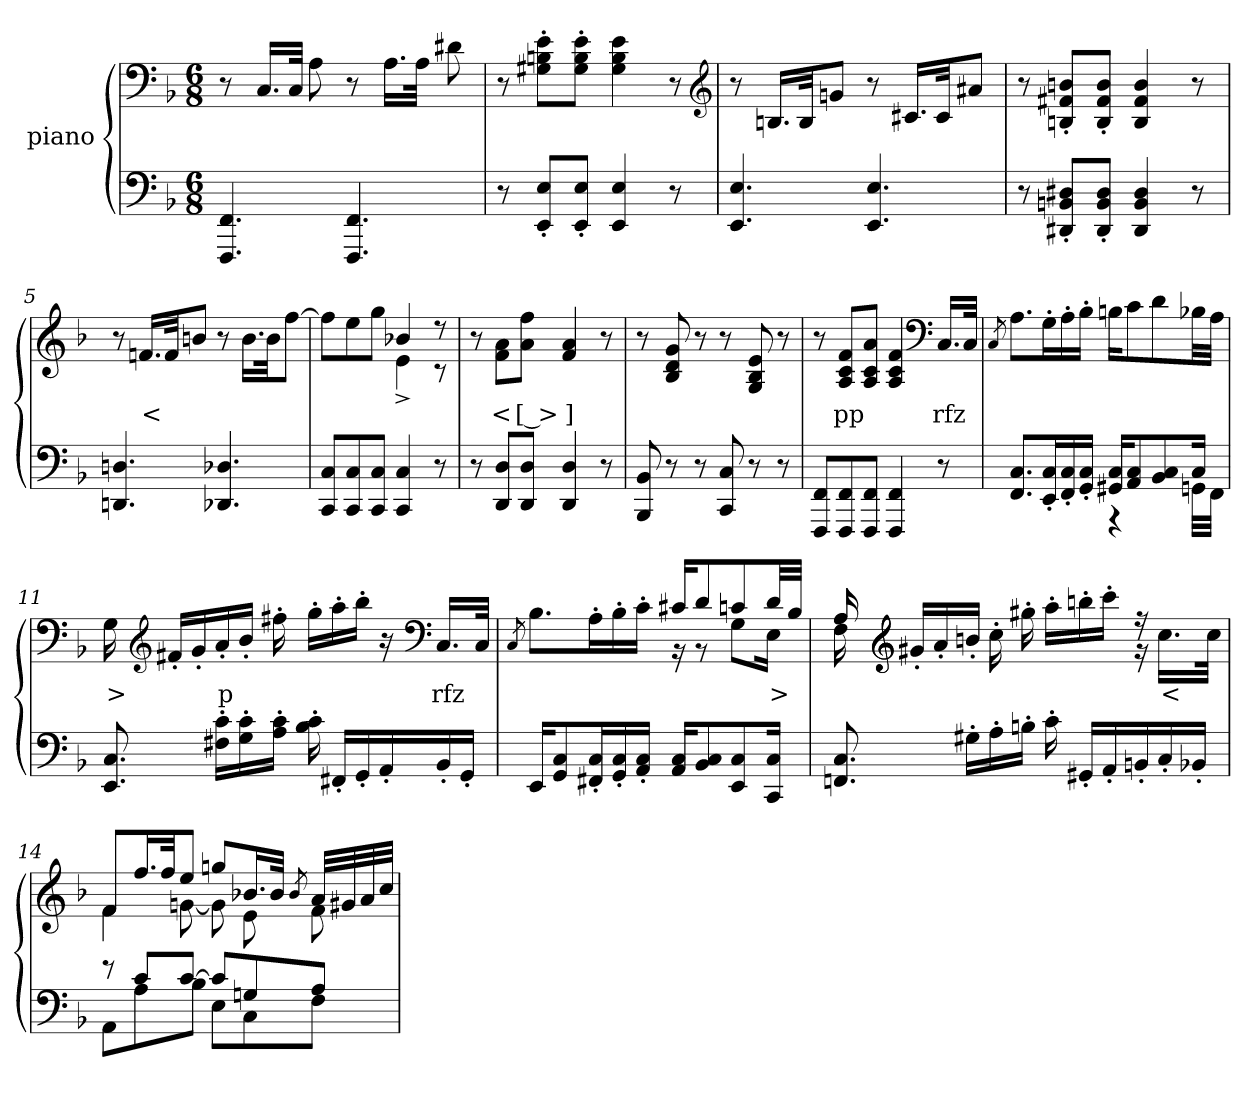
**kern	**kern	**text
*part2	*part1	*part1
*staff2	*staff1	*staff1
*	*I"piano	*
*clefF4	*clefF4	*
*k[b-]	*k[b-]	*
*F:	*F:	*
*M6/8	*M6/8	*
=1	=1	=1
4.FFF 4.FF	8r	pp
.	16.CLL	.
.	32CJJk	.
.	8A	.
4.FFF 4.FF	8r	.
.	16.ALL	.
.	32AJJk	.
.	8d#X	.
=2	=2	=2
8r	8r	.
8EE'> 8E'>L	8G#X'> 8Bn'> 8e'>L	.
8EE'> 8E'>J	8G#'> 8B'> 8e'>J	.
4EE 4E	4G# 4B 4e	.
8r	8r	.
*	*clefG2	*
=3	=3	=3
4.EE 4.E	8r	.
.	16.BnLL	.
.	32BJk	.
.	8gnJ	.
4.EE 4.E	8r	.
.	16.c#XLL	.
.	32c#Jk	.
.	8a#XJ	.
=4	=4	=4
8r	8r	.
8DD#X'> 8BBn'> 8D#X'>L	8Bn'> 8f#X'> 8bn'>L	.
8DD#'> 8BB'> 8D#'>J	8B'> 8f#'> 8b'>J	.
4DD# 4BB 4D#	4B 4f# 4b	.
8r	8r	.
=5	=5	=5
4.DDn 4.Dn	8r	.
.	16.fnLL	<
.	32fJk	.
.	8bnJ	.
4.DD-X 4.D-X	8r	.
.	16.bLL	.
.	32bJk	.
.	[8ffJ	.
=6	=6	=6
*	*^	*
8CC 8CL	4.ryy	8ffL]	.
8CC 8C	.	8ee	.
8CC 8CJ	.	8ggJ	.
4CC 4C	4b-X	4e^>	.
8r	8r	8r	.
*	*v	*v	*
=7	=7	=7
8r	8r	p
8DD 8DL	8f 8aL	<
8DD 8DJ	8a 8ffJ	[ >
4DD 4D	4f 4a	]
8r	8r	.
=8	=8	=8
8BBB- 8BB-	8r	>
8r	8B- 8d 8g	.
8r	8r	.
8CC 8C	8r	.
8r	8G 8B- 8e	.
8r	8r	.
=9	=9	=9
8FFF 8FFL	8r	.
8FFF 8FF	8A 8c 8fL	pp
8FFF 8FFJ	8A 8c 8aJ	.
4FFF 4FF	4A 4c 4f	.
*	*clefF4	*
8r	16.CLL	rfz
.	32CJJk	.
=10	=10	=10
.	8qC	.
*^	*	*
8.FF 8.CL	4.ryy	8.AL	.
16EE'> 16C'>L	.	16G'>L	.
16FF'> 16C'>	.	16A'>	.
16GG'> 16C'>JJ	.	16B-'>JJ	.
16GG#X 16CKL	4r	16BnKL	.
8AA 8C	.	8c	.
8BB- 8C	.	8d	.
.	16ryy	.	.
16CJk	32GGnLLL	32B-XLL	.
.	32FFJJJ	32AJJJ	.
*v	*v	*	*
=11	=11	=11
8.EE 8.C	16G	>
*	*clefG2	*
.	16f#X'>LL	.
.	16g'>	.
16F#X'> 16c'>LL	16a'>	p
16G'> 16c'>	16b-'>JJ	.
16A'> 16c'>JJ	16ff#'>	.
16B-'> 16c'>	16gg'>LL	.
16FF#'>LL	16aa'>	.
16GG'>	16bb-'>JJ	.
16AA'>	16r	.
*	*clefF4	*
16BB-'>	16.CLL	rfz
16GG'>JJ	.	.
.	32CJJk	.
=12	=12	=12
.	8qC	.
*	*^	*
16EEKL	8.B-L	4.ryy	.
8GG 8C	.	.	.
16FF#X'> 16C'>L	16A'>L	.	.
16GG'> 16C'>	16B-'>	.	.
16AA'> 16C'>JJ	16c'>JJ	.	.
16AA 16CKL	16c#XKL	16r	.
8BB- 8C	8d	8r	.
8EE 8C	8cn	8GL	.
16CC 16CJk	32dLL	16EJk	>
.	32B-JJJ	.	.
=13	=13	=13	=13
8.FFn 8.C	16A	16F	.
*	*clefG2	*	*
.	16g#X'>LL	4ryy	.
.	16a'>	.	.
16G#X'>LL	16bn'>JJ	.	.
16A'>	16cc'>	.	.
16Bn'>JJ	4ryy	16gg#'>	.
16c'>	.	16aa'>LL	.
16GG#'>LL	.	16bbn'>	.
16AA'>	.	16ccc'>JJ	.
16BBn'>	16r	16r	.
16C'>	8ryy	16.ccLL	<
16BB-X'>JJ	.	.	.
.	.	32ccJJk	.
=14	=14	=14	=14
*^	*	*	*
8r	8AAL	8fL	4f	.
8cL	8A	16.ffL	.	.
.	.	32ffJk	.	.
[8cJ	8B-J	8eeJ	[8gn	.
8cL]	8EL	8ggnL	8g]	.
8Gn	8C	16.b-XL	8e	.
.	.	32b-JJk	.	.
.	.	8qb-	.	.
8AJ	8FJ	32aLLL	8f	.
.	.	32g#X	.	.
.	.	32a	.	.
.	.	32ccJJJ	.	.
*v	*v	*	*	*
*	*v	*v	*
=	=	=
*-	*-	*-
